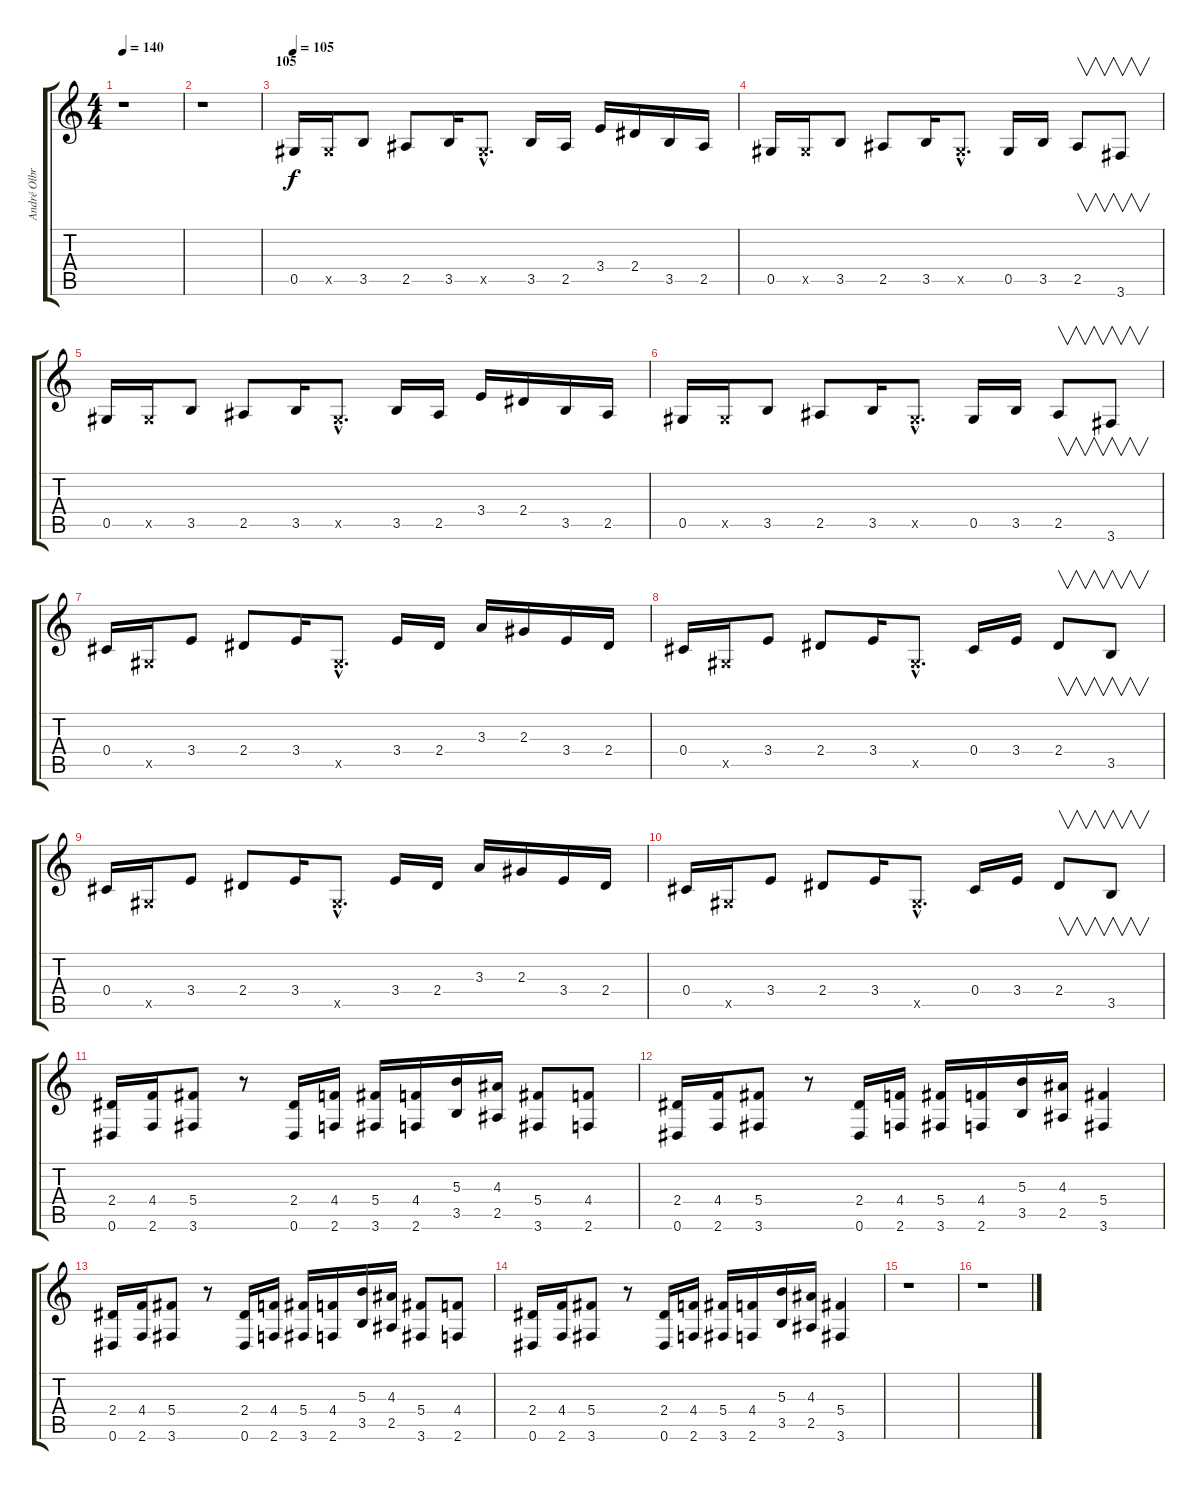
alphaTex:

\track ("André Olbrich" "André Olbr") {instrument distortionguitar}
\staff {score tabs}
\tuning (Eb4 Bb3 Gb3 Db3 Ab2 Eb2) {hide}
\ts (4 4)
\tempo 140
\clef g2
\ks c
r.1{dy f} |
r.1 |
\section ("" "105")
\tempo 105
0.5.16{volume 9} 0.5{x}.16 3.5.8 2.5.8 3.5.16 0.5{hac x}.8{d} 3.5.16 2.5.16 3.4.16 2.4.16 3.5.16 2.5.16 |
0.5.16 0.5{x}.16 3.5.8 2.5.8 3.5.16 0.5{hac x}.8{d} 0.5.16 3.5.16 2.5.8{v} 3.6.8{v} |
0.5.16 0.5{x}.16 3.5.8 2.5.8 3.5.16 0.5{hac x}.8{d} 3.5.16 2.5.16 3.4.16 2.4.16 3.5.16 2.5.16 |
0.5.16 0.5{x}.16 3.5.8 2.5.8 3.5.16 0.5{hac x}.8{d} 0.5.16 3.5.16 2.5.8{v} 3.6.8{v} |
0.4.16 0.5{x}.16 3.4.8 2.4.8 3.4.16 0.5{hac x}.8{d} 3.4.16 2.4.16 3.3.16 2.3.16 3.4.16 2.4.16 |
0.4.16 0.5{x}.16 3.4.8 2.4.8 3.4.16 0.5{hac x}.8{d} 0.4.16 3.4.16 2.4.8{v} 3.5.8{v} |
0.4.16 0.5{x}.16 3.4.8 2.4.8 3.4.16 0.5{hac x}.8{d} 3.4.16 2.4.16 3.3.16 2.3.16 3.4.16 2.4.16 |
0.4.16 0.5{x}.16 3.4.8 2.4.8 3.4.16 0.5{hac x}.8{d} 0.4.16 3.4.16 2.4.8{v} 3.5.8{v} |
(2.4 0.6).16{volume 7} (4.4 2.6).16 (5.4 3.6).8 r.8 (2.4 0.6).16 (4.4 2.6).16 (5.4 3.6).16 (4.4 2.6).16 (5.3 3.5).16 (4.3 2.5).16 (5.4 3.6).8 (4.4 2.6).8 |
(2.4 0.6).16 (4.4 2.6).16 (5.4 3.6).8 r.8 (2.4 0.6).16 (4.4 2.6).16 (5.4 3.6).16 (4.4 2.6).16 (5.3 3.5).16 (4.3 2.5).16 (5.4 3.6).4 |
(2.4 0.6).16 (4.4 2.6).16 (5.4 3.6).8 r.8 (2.4 0.6).16 (4.4 2.6).16 (5.4 3.6).16 (4.4 2.6).16 (5.3 3.5).16 (4.3 2.5).16 (5.4 3.6).8 (4.4 2.6).8 |
(2.4 0.6).16 (4.4 2.6).16 (5.4 3.6).8 r.8 (2.4 0.6).16 (4.4 2.6).16 (5.4 3.6).16 (4.4 2.6).16 (5.3 3.5).16 (4.3 2.5).16 (5.4 3.6).4 |
r.1 |
r.1
